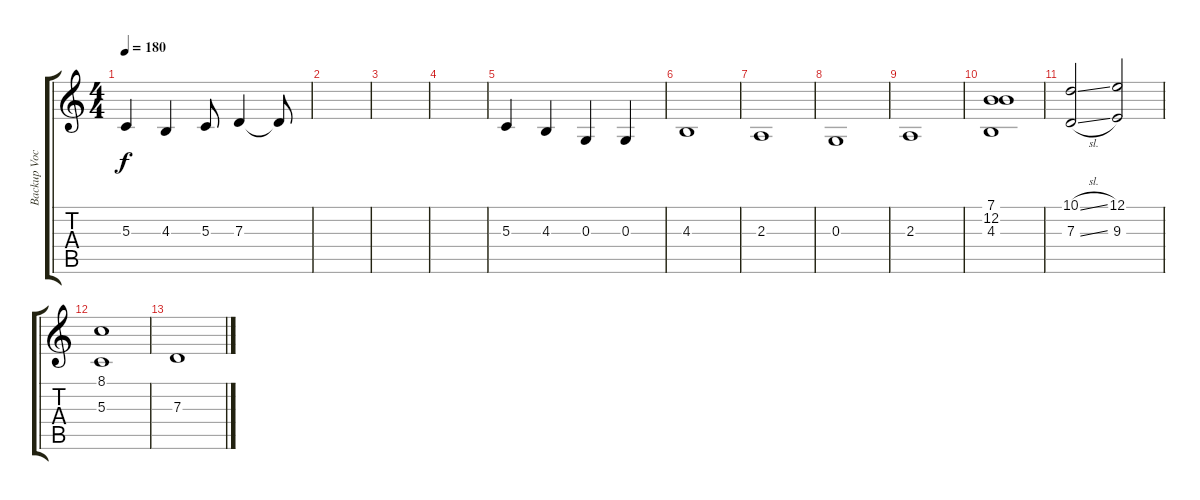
\track ("Backup Vocals" "Backup Voc") {instrument sopranosax}
\staff {score tabs}
\tuning (E4 B3 G3 D3 A2 E2) {hide}
\ts (4 4)
\tempo 180
\clef g2
\ks c
5.3.4{dy f} 4.3.4 5.3.8 7.3.4 7.3{t}.8 |
|
|
|
5.3.4 4.3.4 0.3.4 0.3.4 |
4.3.1 |
2.3.1 |
0.3.1 |
2.3.1 |
(7.1 12.2 4.3).1 |
(10.1{sl} 7.3{sl}).2 (12.1 9.3).2 |
(8.1 5.3).1 |
7.3.1
